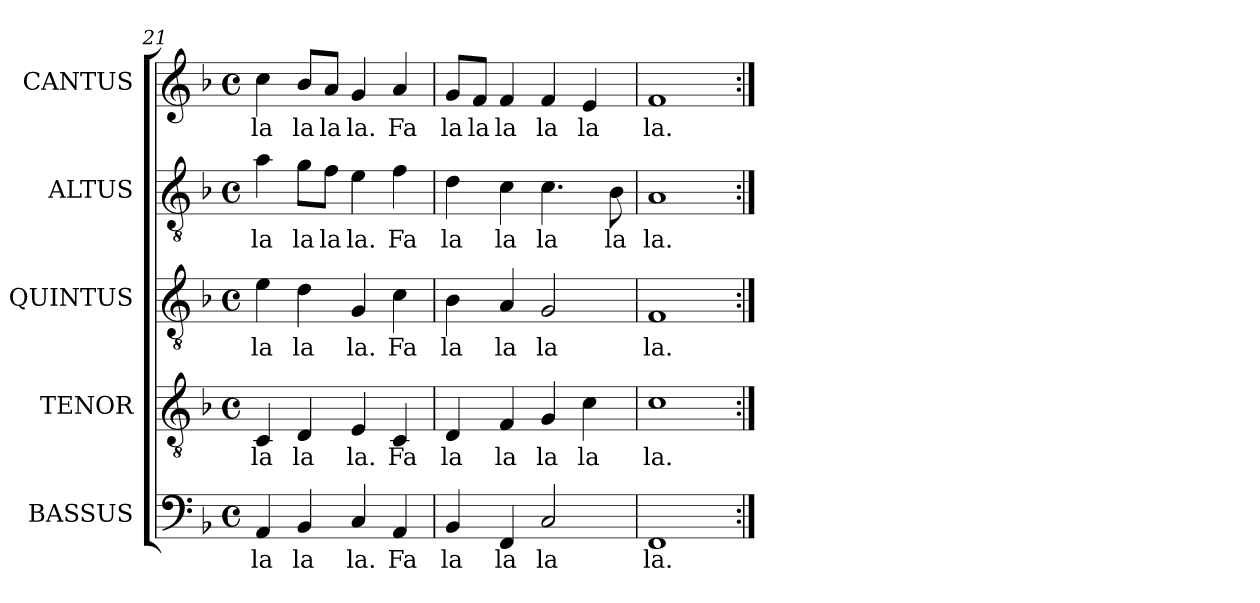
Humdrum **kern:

**kern	**text	**kern	**text	**kern	**text	**kern	**text	**kern	**text
*part5	*part5	*part4	*part4	*part3	*part3	*part2	*part2	*part1	*part1
*staff5	*staff5	*staff4	*staff4	*staff3	*staff3	*staff2	*staff2	*staff1	*staff1
*I"BASSUS	*	*I"TENOR	*	*I"QUINTUS	*	*I"ALTUS	*	*I"CANTUS	*
*I'B	*	*I'T	*	*	*	*I'A.	*	*I'S	*
*clefF4	*	*clefGv2	*	*clefGv2	*	*clefGv2	*	*clefG2	*
*	*	*ITrd7c12	*	*ITrd7c12	*	*ITrd7c12	*	*	*
*k[b-]	*	*k[b-]	*	*k[b-]	*	*k[b-]	*	*k[b-]	*
*F:	*	*F:	*	*F:	*	*F:	*	*F:	*
*M4/4	*	*M4/4	*	*M4/4	*	*M4/4	*	*M4/4	*
*met(c)	*	*met(c)	*	*met(c)	*	*met(c)	*	*met(c)	*
=21	=21	=21	=21	=21	=21	=21	=21	=21	=21
!	!LO:LY:b:color=#000000	!	!	!	!	!	!	!	!
!	!	!	!LO:LY:b:color=#000000	!	!	!	!	!	!
!	!	!	!	!	!LO:LY:b:color=#000000	!	!	!	!
!	!	!	!	!	!	!	!LO:LY:b:color=#000000	!	!
!	!	!	!	!	!	!	!	!	!LO:LY:b:color=#000000
4AAi/	la	4CCi/	la	4Ei\	la	4Ai\	la	4cci\	la
!	!LO:LY:b:color=#000000	!	!	!	!	!	!	!	!
!	!	!	!LO:LY:b:color=#000000	!	!	!	!	!	!
!	!	!	!	!	!LO:LY:b:color=#000000	!	!	!	!
!	!	!	!	!	!	!	!LO:LY:b:color=#000000	!	!
!	!	!	!	!	!	!	!	!	!LO:LY:b:color=#000000
4BB-i/	la	4DDi/	la	4Di\	la	8Gi\L	la	8b-i/L	la
!	!	!	!	!	!	!	!LO:LY:b:color=#000000	!	!
!	!	!	!	!	!	!	!	!	!LO:LY:b:color=#000000
.	.	.	.	.	.	8Fi\J	la	8ai/J	la
!	!LO:LY:b:color=#000000	!	!	!	!	!	!	!	!
!	!	!	!LO:LY:b:color=#000000	!	!	!	!	!	!
!	!	!	!	!	!LO:LY:b:color=#000000	!	!	!	!
!	!	!	!	!	!	!	!LO:LY:b:color=#000000	!	!
!	!	!	!	!	!	!	!	!	!LO:LY:b:color=#000000
4Ci/	la.	4EEi/	la.	4GGi/	la.	4Ei\	la.	4gi/	la.
!	!LO:LY:b:color=#000000	!	!	!	!	!	!	!	!
!	!	!	!LO:LY:b:color=#000000	!	!	!	!	!	!
!	!	!	!	!	!LO:LY:b:color=#000000	!	!	!	!
!	!	!	!	!	!	!	!LO:LY:b:color=#000000	!	!
!	!	!	!	!	!	!	!	!	!LO:LY:b:color=#000000
4AAi/	Fa	4CCi/	Fa	4Ci\	Fa	4Fi\	Fa	4ai/	Fa
=22	=22	=22	=22	=22	=22	=22	=22	=22	=22
!	!LO:LY:b:color=#000000	!	!	!	!	!	!	!	!
!	!	!	!LO:LY:b:color=#000000	!	!	!	!	!	!
!	!	!	!	!	!LO:LY:b:color=#000000	!	!	!	!
!	!	!	!	!	!	!	!LO:LY:b:color=#000000	!	!
!	!	!	!	!	!	!	!	!	!LO:LY:b:color=#000000
4BB-i/	la	4DDi/	la	4BB-i\	la	4Di\	la	8gi/L	la
!	!	!	!	!	!	!	!	!	!LO:LY:b:color=#000000
.	.	.	.	.	.	.	.	8fi/J	la
!	!LO:LY:b:color=#000000	!	!	!	!	!	!	!	!
!	!	!	!LO:LY:b:color=#000000	!	!	!	!	!	!
!	!	!	!	!	!LO:LY:b:color=#000000	!	!	!	!
!	!	!	!	!	!	!	!LO:LY:b:color=#000000	!	!
!	!	!	!	!	!	!	!	!	!LO:LY:b:color=#000000
4FFi/	la	4FFi/	la	4AAi/	la	4Ci\	la	4fi/	la
!	!LO:LY:b:color=#000000	!	!	!	!	!	!	!	!
!	!	!	!LO:LY:b:color=#000000	!	!	!	!	!	!
!	!	!	!	!	!LO:LY:b:color=#000000	!	!	!	!
!	!	!	!	!	!	!	!LO:LY:b:color=#000000	!	!
!	!	!	!	!	!	!	!	!	!LO:LY:b:color=#000000
2Ci/	la	4GGi/	la	2GGi/	la	4.Ci\	la	4fi/	la
!	!	!	!LO:LY:b:color=#000000	!	!	!	!	!	!
!	!	!	!	!	!	!	!	!	!LO:LY:b:color=#000000
.	.	4Ci\	la	.	.	.	.	4ei/	la
!	!	!	!	!	!	!	!LO:LY:b:color=#000000	!	!
.	.	.	.	.	.	8BB-i\	la	.	.
=23	=23	=23	=23	=23	=23	=23	=23	=23	=23
!	!LO:LY:b:color=#000000	!	!	!	!	!	!	!	!
!	!	!	!LO:LY:b:color=#000000	!	!	!	!	!	!
!	!	!	!	!	!LO:LY:b:color=#000000	!	!	!	!
!	!	!	!	!	!	!	!LO:LY:b:color=#000000	!	!
!	!	!	!	!	!	!	!	!	!LO:LY:b:color=#000000
1FFi	la.	1Ci	la.	1FFi	la.	1AAi	la.	1fi	la.
=:|!	=:|!	=:|!	=:|!	=:|!	=:|!	=:|!	=:|!	=:|!	=:|!
*-	*-	*-	*-	*-	*-	*-	*-	*-	*-
